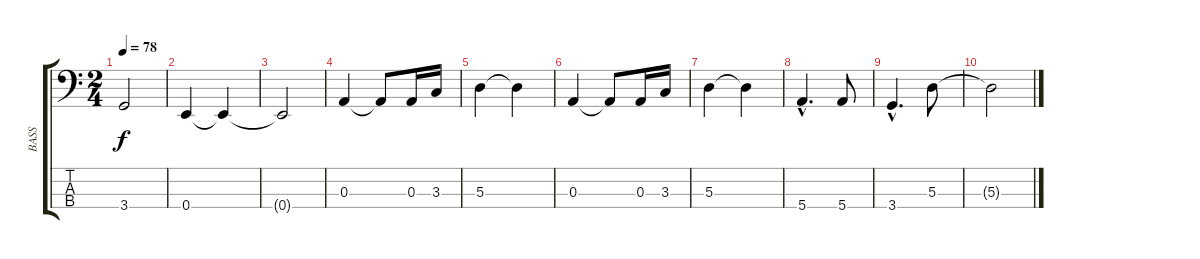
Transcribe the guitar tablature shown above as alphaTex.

\track ("BASS" "BASS") {instrument electricbassfinger}
\staff {score tabs}
\tuning (G2 D2 A1 E1) {hide}
\ts (2 4)
\tempo 78
\clef f4
\ks c
3.4.2{dy f} |
0.4.4 0.4{t}.4 |
0.4{t}.2 |
0.3.4 0.3{t}.8 0.3.16 3.3.16 |
5.3.4 5.3{t}.4 |
0.3.4 0.3{t}.8 0.3.16 3.3.16 |
5.3.4 5.3{t}.4 |
5.4{hac}.4{d} 5.4.8 |
3.4{hac}.4{d} 5.3.8 |
5.3{t}.2
